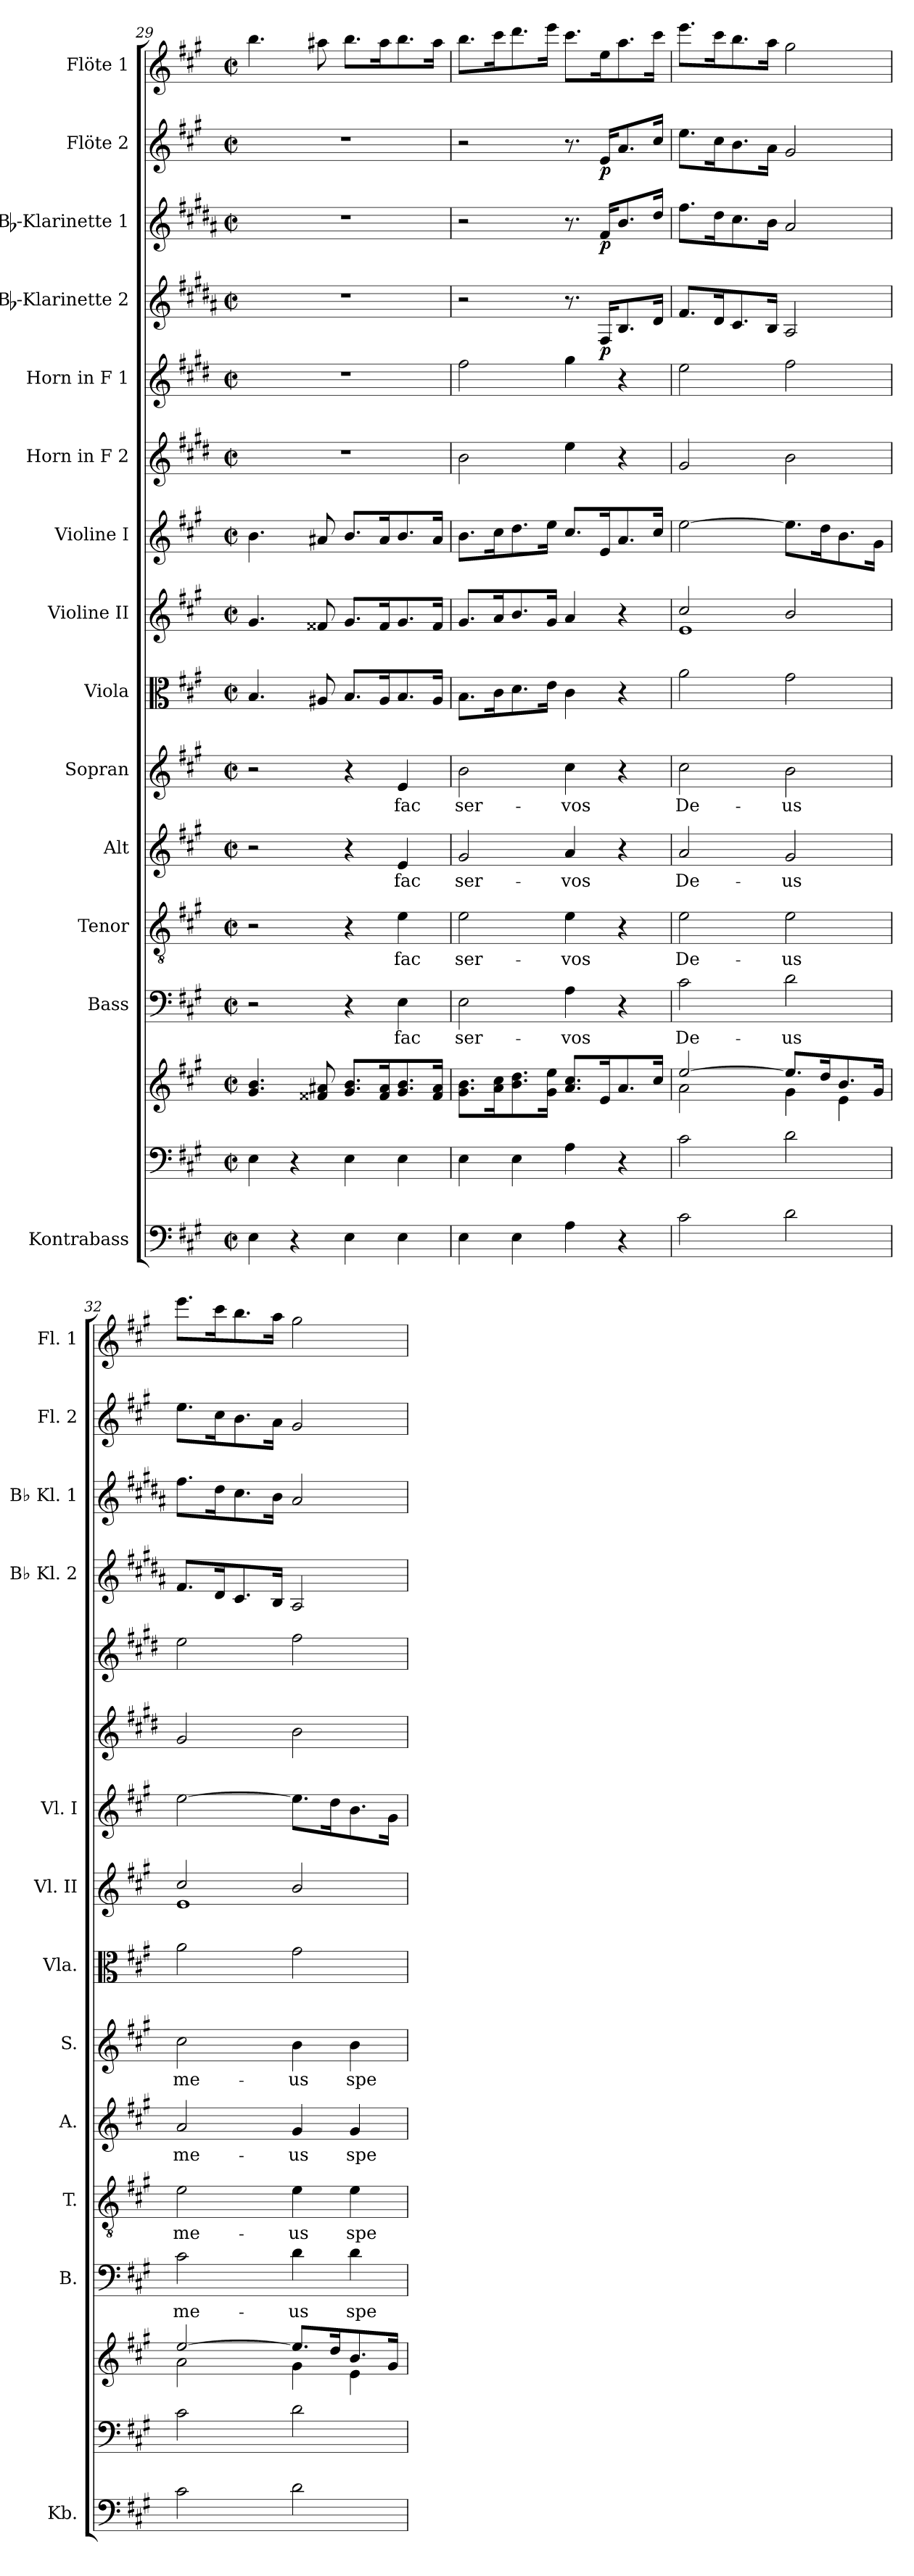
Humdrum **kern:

**kern	**kern	**kern	**kern	**text	**kern	**text	**kern	**text	**kern	**text	**kern	**kern	**kern	**kern	**kern	**kern	**dynam	**kern	**dynam	**kern	**dynam	**kern
*part15	*part14	*part14	*part13	*part13	*part12	*part12	*part11	*part11	*part10	*part10	*part9	*part8	*part7	*part6	*part5	*part4	*part4	*part3	*part3	*part2	*part2	*part1
*staff16	*staff15	*staff14	*staff13	*staff13	*staff12	*staff12	*staff11	*staff11	*staff10	*staff10	*staff9	*staff8	*staff7	*staff6	*staff5	*staff4	*staff4	*staff3	*staff3	*staff2	*staff2	*staff1
*I"Kontrabass	*	*	*I"Bass	*	*I"Tenor	*	*I"Alt	*	*I"Sopran	*	*I"Viola	*I"Violine II	*I"Violine I	*I"Horn in F 2	*I"Horn in F 1	*I"Bb-Klarinette 2	*	*I"Bb-Klarinette 1	*	*I"Flöte 2	*	*I"Flöte 1
*I'Kb.	*	*	*I'B.	*	*I'T.	*	*I'A.	*	*I'S.	*	*I'Vla.	*I'Vl. II	*I'Vl. I	*	*	*I'Bb Kl. 2	*	*I'Bb Kl. 1	*	*I'Fl. 2	*	*I'Fl. 1
*clefF4	*clefF4	*clefG2	*clefF4	*	*clefGv2	*	*clefG2	*	*clefG2	*	*clefC3	*clefG2	*clefG2	*clefG2	*clefG2	*clefG2	*	*clefG2	*	*clefG2	*	*clefG2
*ITrd7c12	*	*	*	*	*	*	*	*	*	*	*	*	*	*ITrd4c7	*ITrd4c7	*ITrd1c2	*	*ITrd1c2	*	*	*	*
*k[f#c#g#]	*k[f#c#g#]	*k[f#c#g#]	*k[f#c#g#]	*	*k[f#c#g#]	*	*k[f#c#g#]	*	*k[f#c#g#]	*	*k[f#c#g#]	*k[f#c#g#]	*k[f#c#g#]	*k[f#c#g#]	*k[f#c#g#]	*k[f#c#g#]	*	*k[f#c#g#]	*	*k[f#c#g#]	*	*k[f#c#g#]
*A:	*A:	*A:	*A:	*	*A:	*	*A:	*	*A:	*	*A:	*A:	*A:	*A:	*A:	*A:	*	*A:	*	*A:	*	*A:
*M2/2	*M2/2	*M2/2	*M2/2	*	*M2/2	*	*M2/2	*	*M2/2	*	*M2/2	*M2/2	*M2/2	*M2/2	*M2/2	*M2/2	*	*M2/2	*	*M2/2	*	*M2/2
*met(c|)	*met(c|)	*met(c|)	*met(c|)	*	*met(c|)	*	*met(c|)	*	*met(c|)	*	*met(c|)	*met(c|)	*met(c|)	*met(c|)	*met(c|)	*met(c|)	*	*met(c|)	*	*met(c|)	*	*met(c|)
=29	=29	=29	=29	=29	=29	=29	=29	=29	=29	=29	=29	=29	=29	=29	=29	=29	=29	=29	=29	=29	=29	=29
4EE\	4E\	4.g#/ 4.b/	2r	.	2r	.	2r	.	2r	.	4.B/	4.g#/	4.b\	1r	1r	1r	.	1r	.	1r	.	4.bb\
4r	4r	.	.	.	.	.	.	.	.	.	.	.	.	.	.	.	.	.	.	.	.	.
.	.	8f##X/ 8a#X/	.	.	.	.	.	.	.	.	8A#X/	8f##X/	8a#X/	.	.	.	.	.	.	.	.	8aa#X\
4EE\	4E\	8.g#/ 8.b/L	4r	.	4r	.	4r	.	4r	.	8.B/L	8.g#/L	8.b/L	.	.	.	.	.	.	.	.	8.bb\L
.	.	16f##/ 16a#/k	.	.	.	.	.	.	.	.	16A#/k	16f##/k	16a#/k	.	.	.	.	.	.	.	.	16aa#\k
!	!	!	!	!LO:LY:b	!	!LO:LY:b	!	!LO:LY:b	!	!LO:LY:b	!	!	!	!	!	!	!	!	!	!	!	!
4EE\	4E\	8.g#/ 8.b/	4E\	fac	4e\	fac	4e/	fac	4e/	fac	8.B/	8.g#/	8.b/	.	.	.	.	.	.	.	.	8.bb\
.	.	16f##/ 16a#/Jk	.	.	.	.	.	.	.	.	16A#/Jk	16f##/Jk	16a#/Jk	.	.	.	.	.	.	.	.	16aa#\Jk
=30	=30	=30	=30	=30	=30	=30	=30	=30	=30	=30	=30	=30	=30	=30	=30	=30	=30	=30	=30	=30	=30	=30
!	!	!	!	!LO:LY:b	!	!LO:LY:b	!	!LO:LY:b	!	!LO:LY:b	!	!	!	!	!	!	!	!	!	!	!	!
4EE\	4E\	8.g#\ 8.b\L	2E\	ser-	2e\	ser-	2g#/	ser-	2b\	ser-	8.B\L	8.g#/L	8.b\L	2e\	2b\	2r	.	2r	.	2r	.	8.bb\L
.	.	16a\ 16cc#\k	.	.	.	.	.	.	.	.	16c#\k	16a/k	16cc#\k	.	.	.	.	.	.	.	.	16ccc#\k
4EE\	4E\	8.b\ 8.dd\	.	.	.	.	.	.	.	.	8.d\	8.b/	8.dd\	.	.	.	.	.	.	.	.	8.ddd\
.	.	16g#\ 16ee\Jk	.	.	.	.	.	.	.	.	16e\Jk	16g#/Jk	16ee\Jk	.	.	.	.	.	.	.	.	16eee\Jk
!	!	!	!	!LO:LY:b	!	!LO:LY:b	!	!LO:LY:b	!	!LO:LY:b	!	!	!	!	!	!	!	!	!	!	!	!
4AA\	4A\	8.a/ 8.cc#/L	4A\	-vos	4e\	-vos	4a/	-vos	4cc#\	-vos	4c#\	4a/	8.cc#/L	4a\	4cc#\	8.r	.	8.r	.	8.r	.	8.ccc#\L
!	!	!	!	!	!	!	!	!	!	!	!	!	!	!	!	!	!LO:DY:b	!	!LO:DY:b	!	!LO:DY:b	!
.	.	16e/k	.	.	.	.	.	.	.	.	.	.	16e/k	.	.	16E/KL	p	16e/KL	p	16e/KL	p	16ee\k
4r	4r	8.a/	4r	.	4r	.	4r	.	4r	.	4r	4r	8.a/	4r	4r	8.A/	.	8.a/	.	8.a/	.	8.aa\
.	.	16cc#/Jk	.	.	.	.	.	.	.	.	.	.	16cc#/Jk	.	.	16c#/Jk	.	16cc#/Jk	.	16cc#/Jk	.	16ccc#\Jk
=31	=31	=31	=31	=31	=31	=31	=31	=31	=31	=31	=31	=31	=31	=31	=31	=31	=31	=31	=31	=31	=31	=31
*	*	*^	*	*	*	*	*	*	*	*	*	*	*	*	*	*	*	*	*	*	*	*
!	!	!	!	!	!LO:LY:b	!	!LO:LY:b	!	!LO:LY:b	!	!LO:LY:b	!	!	!	!	!	!	!	!	!	!	!	!
*	*	*	*	*	*	*	*	*	*	*	*	*	*^	*	*	*	*	*	*	*	*	*	*
2C#\	2c#\	[>2ee/	2a\	2c#\	De-	2e\	De-	2a/	De-	2cc#\	De-	2a\	2cc#/	1e	[2ee\	2c#/	2a\	8.e/L	.	8.ee\L	.	8.ee\L	.	8.eee\L
.	.	.	.	.	.	.	.	.	.	.	.	.	.	.	.	.	.	16c#/k	.	16cc#\k	.	16cc#\k	.	16ccc#\k
.	.	.	.	.	.	.	.	.	.	.	.	.	.	.	.	.	.	8.B/	.	8.b\	.	8.b\	.	8.bb\
.	.	.	.	.	.	.	.	.	.	.	.	.	.	.	.	.	.	16A/Jk	.	16a\Jk	.	16a\Jk	.	16aa\Jk
!	!	!	!	!	!LO:LY:b	!	!LO:LY:b	!	!LO:LY:b	!	!LO:LY:b	!	!	!	!	!	!	!	!	!	!	!	!	!
2D\	2d\	8.ee/L]	4g#\	2d\	-us	2e\	-us	2g#/	-us	2b\	-us	2g#\	2b/	.	8.ee\L]	2e\	2b\	2G#/	.	2g#/	.	2g#/	.	2gg#\
.	.	16dd/k	.	.	.	.	.	.	.	.	.	.	.	.	16dd\k	.	.	.	.	.	.	.	.	.
.	.	8.b/	4e\	.	.	.	.	.	.	.	.	.	.	.	8.b\	.	.	.	.	.	.	.	.	.
.	.	16g#/Jk	.	.	.	.	.	.	.	.	.	.	.	.	16g#\Jk	.	.	.	.	.	.	.	.	.
=32	=32	=32	=32	=32	=32	=32	=32	=32	=32	=32	=32	=32	=32	=32	=32	=32	=32	=32	=32	=32	=32	=32	=32	=32
!	!	!	!	!	!LO:LY:b	!	!LO:LY:b	!	!LO:LY:b	!	!LO:LY:b	!	!	!	!	!	!	!	!	!	!	!	!	!
2C#\	2c#\	[>2ee/	2a\	2c#\	me-	2e\	me-	2a/	me-	2cc#\	me-	2a\	2cc#/	1e	[2ee\	2c#/	2a\	8.e/L	.	8.ee\L	.	8.ee\L	.	8.eee\L
.	.	.	.	.	.	.	.	.	.	.	.	.	.	.	.	.	.	16c#/k	.	16cc#\k	.	16cc#\k	.	16ccc#\k
.	.	.	.	.	.	.	.	.	.	.	.	.	.	.	.	.	.	8.B/	.	8.b\	.	8.b\	.	8.bb\
.	.	.	.	.	.	.	.	.	.	.	.	.	.	.	.	.	.	16A/Jk	.	16a\Jk	.	16a\Jk	.	16aa\Jk
!	!	!	!	!	!LO:LY:b	!	!LO:LY:b	!	!LO:LY:b	!	!LO:LY:b	!	!	!	!	!	!	!	!	!	!	!	!	!
2D\	2d\	8.ee/L]	4g#\	4d\	-us	4e\	-us	4g#/	-us	4b\	-us	2g#\	2b/	.	8.ee\L]	2e\	2b\	2G#/	.	2g#/	.	2g#/	.	2gg#\
.	.	16dd/k	.	.	.	.	.	.	.	.	.	.	.	.	16dd\k	.	.	.	.	.	.	.	.	.
!	!	!	!	!	!LO:LY:b	!	!LO:LY:b	!	!LO:LY:b	!	!LO:LY:b	!	!	!	!	!	!	!	!	!	!	!	!	!
.	.	8.b/	4e\	4d\	spe-	4e\	spe-	4g#/	spe-	4b\	spe-	.	.	.	8.b\	.	.	.	.	.	.	.	.	.
.	.	16g#/Jk	.	.	.	.	.	.	.	.	.	.	.	.	16g#\Jk	.	.	.	.	.	.	.	.	.
*	*	*v	*v	*	*	*	*	*	*	*	*	*	*v	*v	*	*	*	*	*	*	*	*	*	*
=	=	=	=	=	=	=	=	=	=	=	=	=	=	=	=	=	=	=	=	=	=	=
*-	*-	*-	*-	*-	*-	*-	*-	*-	*-	*-	*-	*-	*-	*-	*-	*-	*-	*-	*-	*-	*-	*-
